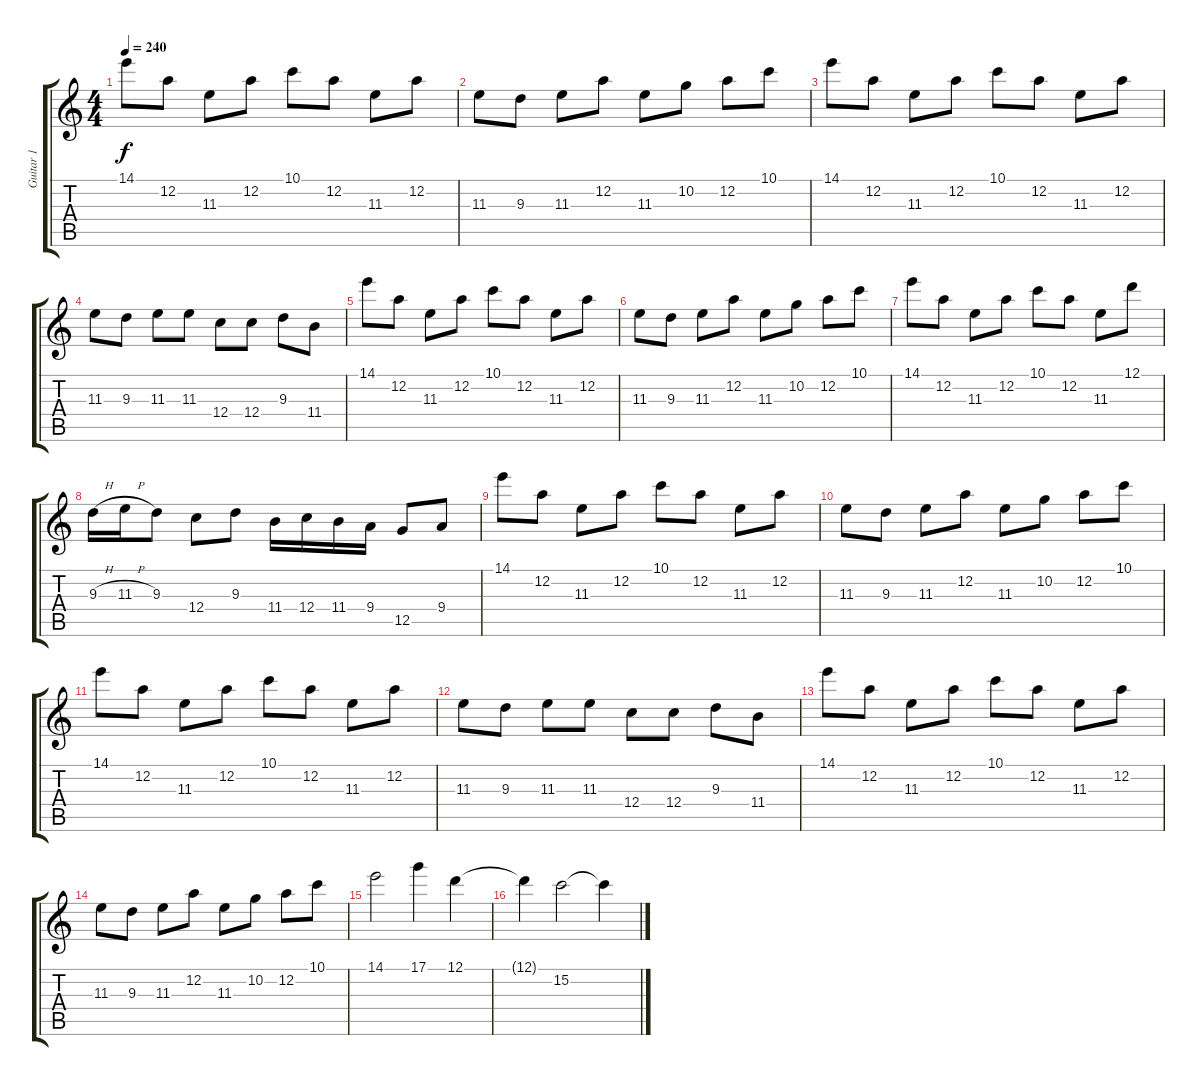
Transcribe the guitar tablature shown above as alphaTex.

\track ("Guitar 1" "Guitar 1") {instrument distortionguitar}
\staff {score tabs}
\tuning (D4 A3 F3 C3 G2 C2) {hide}
\ts (4 4)
\tempo 240
\clef g2
\ks c
14.1.8{dy f} 12.2.8 11.3.8 12.2.8 10.1.8 12.2.8 11.3.8 12.2.8 |
11.3.8 9.3.8 11.3.8 12.2.8 11.3.8 10.2.8 12.2.8 10.1.8 |
14.1.8 12.2.8 11.3.8 12.2.8 10.1.8 12.2.8 11.3.8 12.2.8 |
11.3.8 9.3.8 11.3.8 11.3.8 12.4.8 12.4.8 9.3.8 11.4.8 |
14.1.8 12.2.8 11.3.8 12.2.8 10.1.8 12.2.8 11.3.8 12.2.8 |
11.3.8 9.3.8 11.3.8 12.2.8 11.3.8 10.2.8 12.2.8 10.1.8 |
14.1.8 12.2.8 11.3.8 12.2.8 10.1.8 12.2.8 11.3.8 12.1.8 |
9.3{h}.16 11.3{h}.16 9.3.8 12.4.8 9.3.8 11.4.16 12.4.16 11.4.16 9.4.16 12.5.8 9.4.8 |
14.1.8 12.2.8 11.3.8 12.2.8 10.1.8 12.2.8 11.3.8 12.2.8 |
11.3.8 9.3.8 11.3.8 12.2.8 11.3.8 10.2.8 12.2.8 10.1.8 |
14.1.8 12.2.8 11.3.8 12.2.8 10.1.8 12.2.8 11.3.8 12.2.8 |
11.3.8 9.3.8 11.3.8 11.3.8 12.4.8 12.4.8 9.3.8 11.4.8 |
14.1.8 12.2.8 11.3.8 12.2.8 10.1.8 12.2.8 11.3.8 12.2.8 |
11.3.8 9.3.8 11.3.8 12.2.8 11.3.8 10.2.8 12.2.8 10.1.8 |
14.1.2 17.1.4 12.1.4 |
12.1{t}.4 15.2.2 15.2{t}.4
